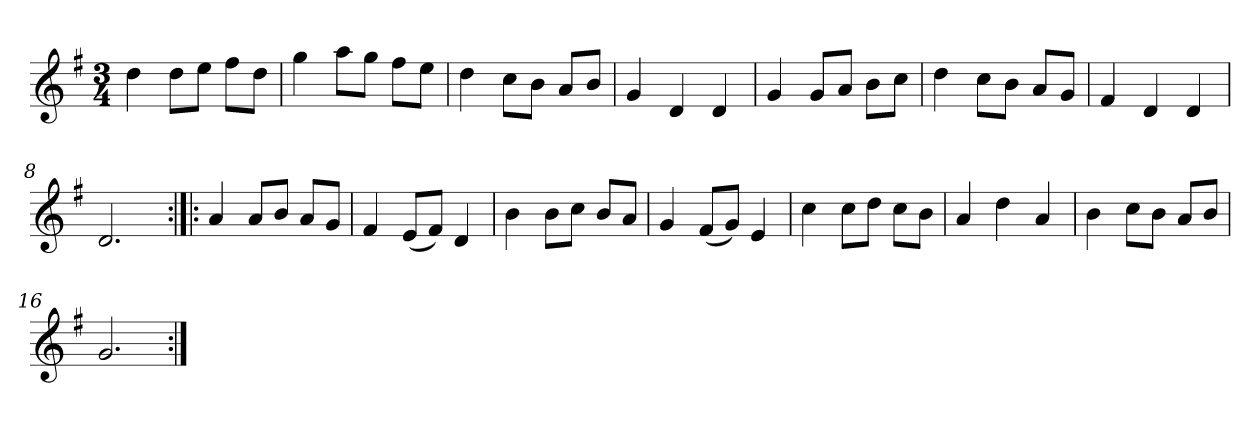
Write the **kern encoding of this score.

**kern
*part1
*staff1
*clefG2
*k[f#]
*G:
*M3/4
*MM120
=1
4dd
8dd\L
8ee\J
8ff#\L
8dd\J
=2
4gg
8aa\L
8gg\J
8ff#\L
8ee\J
=3
4dd
8cc\L
8b\J
8a/L
8b/J
=4
4g
4d
4d
=5
4g
8g/L
8a/J
8b\L
8cc\J
=6
4dd
8cc\L
8b\J
8a/L
8g/J
=7
4f#
4d
4d
=8
2.d
=9:|!|:
4a
8a/L
8b/J
8a/L
8g/J
=10
4f#
(8e/L
8f#/J)
4d
=11
4b
8b\L
8cc\J
8b/L
8a/J
=12
4g
(8f#/L
8g/J)
4e
=13
4cc
8cc\L
8dd\J
8cc\L
8b\J
=14
4a
4dd
4a
=15
4b
8cc\L
8b\J
8a/L
8b/J
=16
2.g
=:|!
*-
